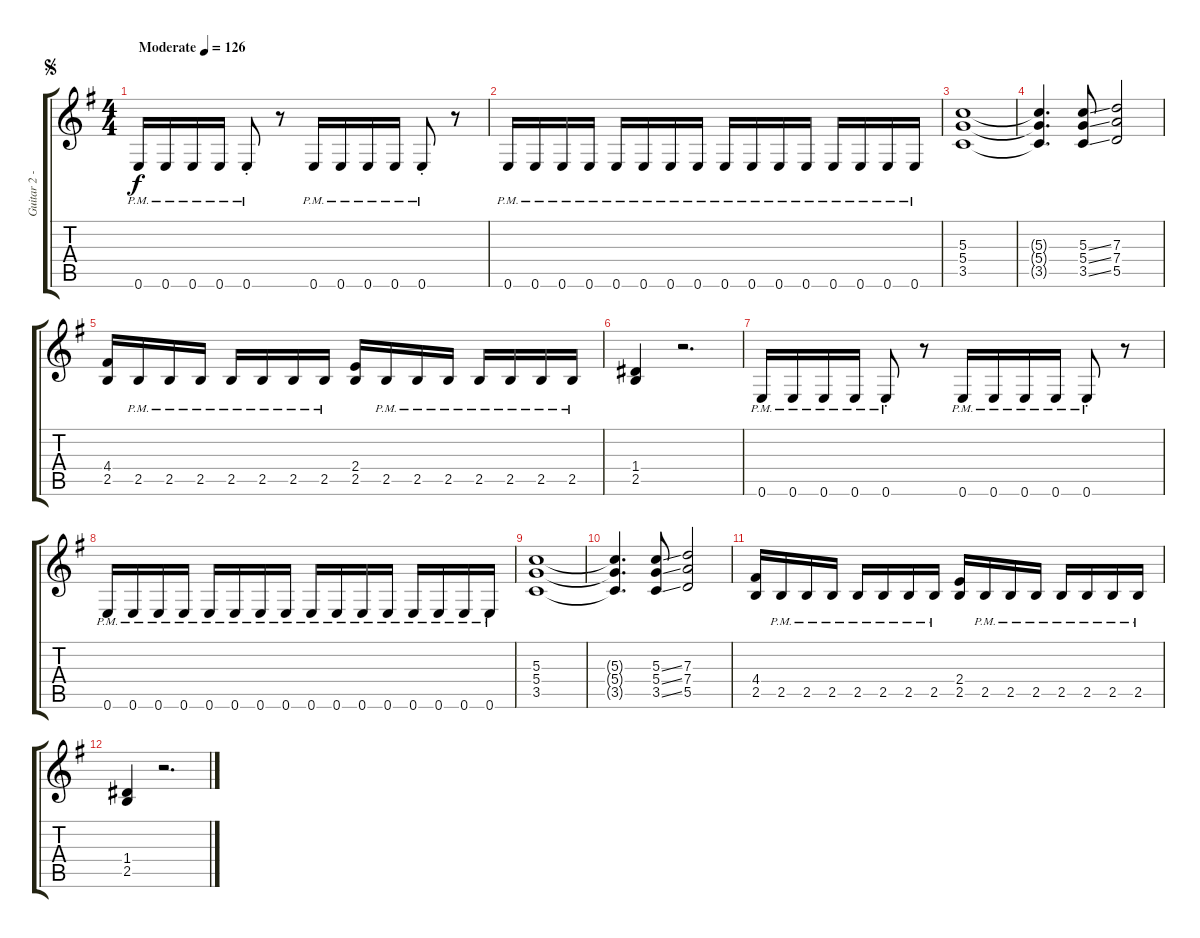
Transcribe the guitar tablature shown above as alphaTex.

\track ("Guitar 2 - Emppu" "Guitar 2 -") {instrument distortionguitar}
\staff {score tabs}
\tuning (E4 B3 G3 D3 A2 E2) {hide}
\ts (4 4)
\jump segno
\tempo (126 "Moderate")
\clef g2
\ks eminor
0.6{pm}.16{dy f instrument distortionguitar} 0.6{pm}.16 0.6{pm}.16 0.6{pm}.16 0.6{pm st}.8 r.8 0.6{pm}.16 0.6{pm}.16 0.6{pm}.16 0.6{pm}.16 0.6{pm st}.8 r.8 |
0.6{pm}.16 0.6{pm}.16 0.6{pm}.16 0.6{pm}.16 0.6{pm}.16 0.6{pm}.16 0.6{pm}.16 0.6{pm}.16 0.6{pm}.16 0.6{pm}.16 0.6{pm}.16 0.6{pm}.16 0.6{pm}.16 0.6{pm}.16 0.6{pm}.16 0.6{pm}.16 |
(5.3 5.4 3.5).1 |
(5.3{t} 5.4{t} 3.5{t}).4{d} (5.3{ss} 5.4{ss} 3.5{ss}).8 (7.3 7.4 5.5).2 |
(4.4 2.5).16 2.5{pm}.16 2.5{pm}.16 2.5{pm}.16 2.5{pm}.16 2.5{pm}.16 2.5{pm}.16 2.5{pm}.16 (2.4 2.5).16 2.5{pm}.16 2.5{pm}.16 2.5{pm}.16 2.5{pm}.16 2.5{pm}.16 2.5{pm}.16 2.5{pm}.16 |
(1.4 2.5).4 r.2{d} |
0.6{pm}.16 0.6{pm}.16 0.6{pm}.16 0.6{pm}.16 0.6{pm st}.8 r.8 0.6{pm}.16 0.6{pm}.16 0.6{pm}.16 0.6{pm}.16 0.6{pm st}.8 r.8 |
0.6{pm}.16 0.6{pm}.16 0.6{pm}.16 0.6{pm}.16 0.6{pm}.16 0.6{pm}.16 0.6{pm}.16 0.6{pm}.16 0.6{pm}.16 0.6{pm}.16 0.6{pm}.16 0.6{pm}.16 0.6{pm}.16 0.6{pm}.16 0.6{pm}.16 0.6{pm}.16 |
(5.3 5.4 3.5).1 |
(5.3{t} 5.4{t} 3.5{t}).4{d} (5.3{ss} 5.4{ss} 3.5{ss}).8 (7.3 7.4 5.5).2 |
(4.4 2.5).16 2.5{pm}.16 2.5{pm}.16 2.5{pm}.16 2.5{pm}.16 2.5{pm}.16 2.5{pm}.16 2.5{pm}.16 (2.4 2.5).16 2.5{pm}.16 2.5{pm}.16 2.5{pm}.16 2.5{pm}.16 2.5{pm}.16 2.5{pm}.16 2.5{pm}.16 |
(1.4 2.5).4 r.2{d}
